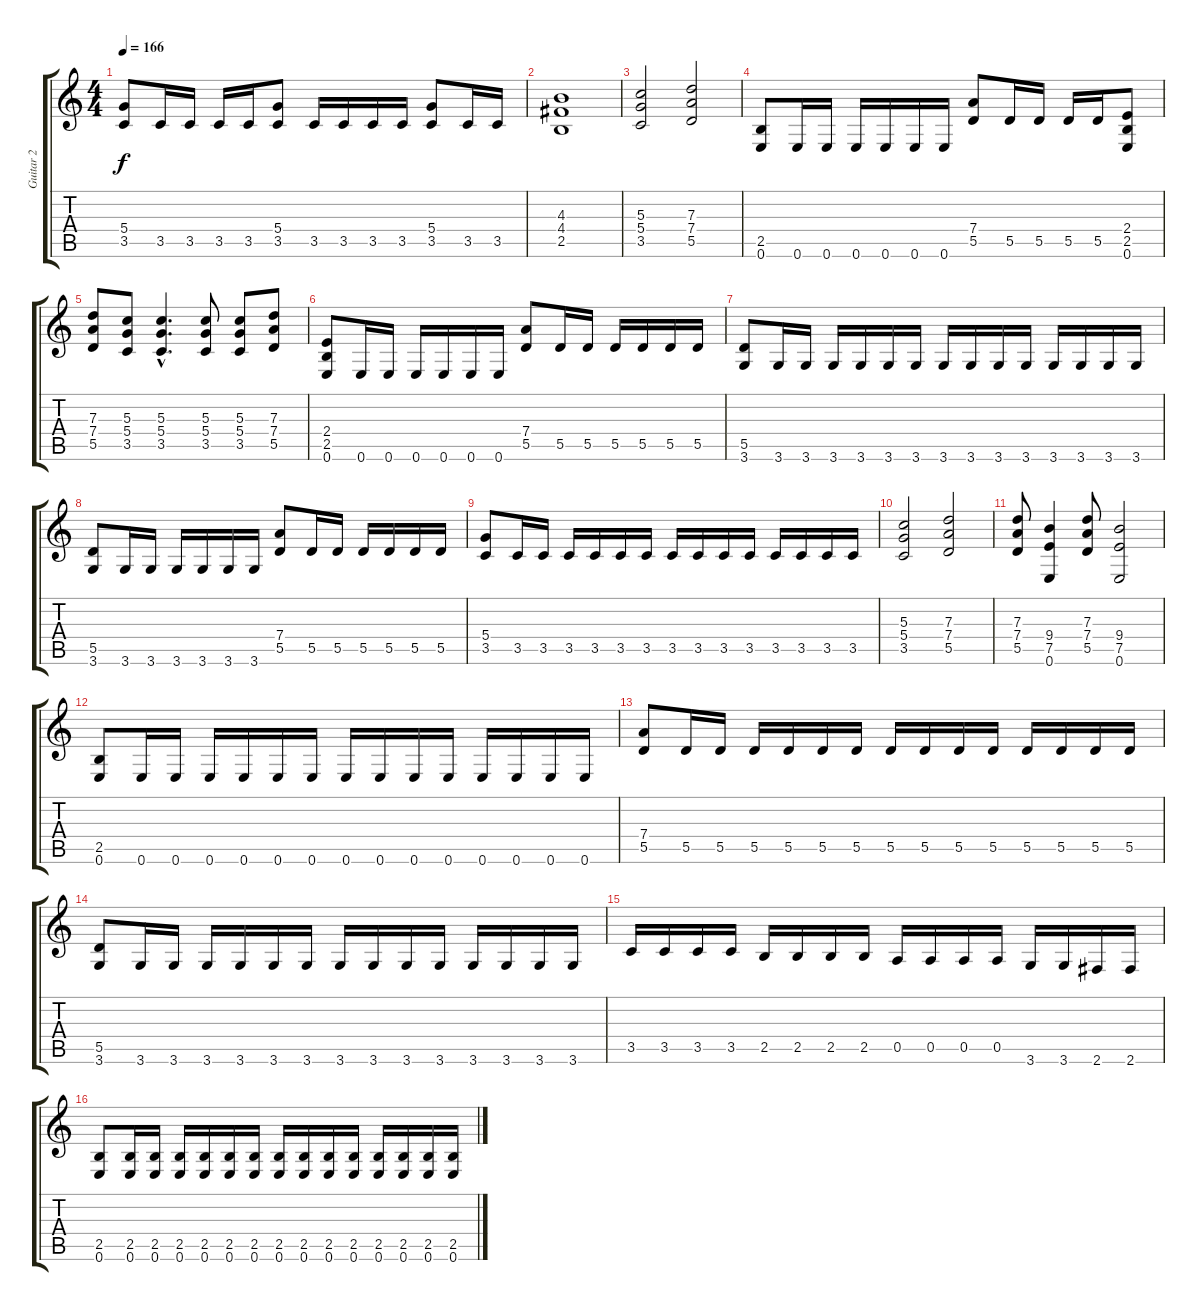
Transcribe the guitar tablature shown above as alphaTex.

\track ("Guitar 2" "Guitar 2") {instrument distortionguitar}
\staff {score tabs}
\tuning (E4 B3 G3 D3 A2 E2) {hide}
\ts (4 4)
\tempo 166
\clef g2
\ks c
(5.4 3.5).8{dy f} 3.5.16 3.5.16 3.5.16 3.5.16 (5.4 3.5).8 3.5.16 3.5.16 3.5.16 3.5.16 (5.4 3.5).8 3.5.16 3.5.16 |
(4.3 4.4 2.5).1 |
(5.3 5.4 3.5).2 (7.3 7.4 5.5).2 |
\section ("" "")
(2.5 0.6).8 0.6.16 0.6.16 0.6.16 0.6.16 0.6.16 0.6.16 (7.4 5.5).8 5.5.16 5.5.16 5.5.16 5.5.16 (2.4 2.5 0.6).8 |
(7.3 7.4 5.5).8 (5.3 5.4 3.5).8 (5.3{hac} 5.4{hac} 3.5{hac}).4{d} (5.3 5.4 3.5).8 (5.3 5.4 3.5).8 (7.3 7.4 5.5).8 |
(2.4 2.5 0.6).8 0.6.16 0.6.16 0.6.16 0.6.16 0.6.16 0.6.16 (7.4 5.5).8 5.5.16 5.5.16 5.5.16 5.5.16 5.5.16 5.5.16 |
(5.5 3.6).8 3.6.16 3.6.16 3.6.16 3.6.16 3.6.16 3.6.16 3.6.16 3.6.16 3.6.16 3.6.16 3.6.16 3.6.16 3.6.16 3.6.16 |
(5.5 3.6).8 3.6.16 3.6.16 3.6.16 3.6.16 3.6.16 3.6.16 (7.4 5.5).8 5.5.16 5.5.16 5.5.16 5.5.16 5.5.16 5.5.16 |
(5.4 3.5).8 3.5.16 3.5.16 3.5.16 3.5.16 3.5.16 3.5.16 3.5.16 3.5.16 3.5.16 3.5.16 3.5.16 3.5.16 3.5.16 3.5.16 |
(5.3 5.4 3.5).2 (7.3 7.4 5.5).2 |
(7.3 7.4 5.5).8 (9.4 7.5 0.6).4 (7.3 7.4 5.5).8 (9.4 7.5 0.6).2 |
\section ("" "")
(2.5 0.6).8 0.6.16 0.6.16 0.6.16 0.6.16 0.6.16 0.6.16 0.6.16 0.6.16 0.6.16 0.6.16 0.6.16 0.6.16 0.6.16 0.6.16 |
(7.4 5.5).8 5.5.16 5.5.16 5.5.16 5.5.16 5.5.16 5.5.16 5.5.16 5.5.16 5.5.16 5.5.16 5.5.16 5.5.16 5.5.16 5.5.16 |
(5.5 3.6).8 3.6.16 3.6.16 3.6.16 3.6.16 3.6.16 3.6.16 3.6.16 3.6.16 3.6.16 3.6.16 3.6.16 3.6.16 3.6.16 3.6.16 |
3.5.16 3.5.16 3.5.16 3.5.16 2.5.16 2.5.16 2.5.16 2.5.16 0.5.16 0.5.16 0.5.16 0.5.16 3.6.16 3.6.16 2.6.16 2.6.16 |
(2.5 0.6).8 (2.5 0.6).16 (2.5 0.6).16 (2.5 0.6).16 (2.5 0.6).16 (2.5 0.6).16 (2.5 0.6).16 (2.5 0.6).16 (2.5 0.6).16 (2.5 0.6).16 (2.5 0.6).16 (2.5 0.6).16 (2.5 0.6).16 (2.5 0.6).16 (2.5 0.6).16
